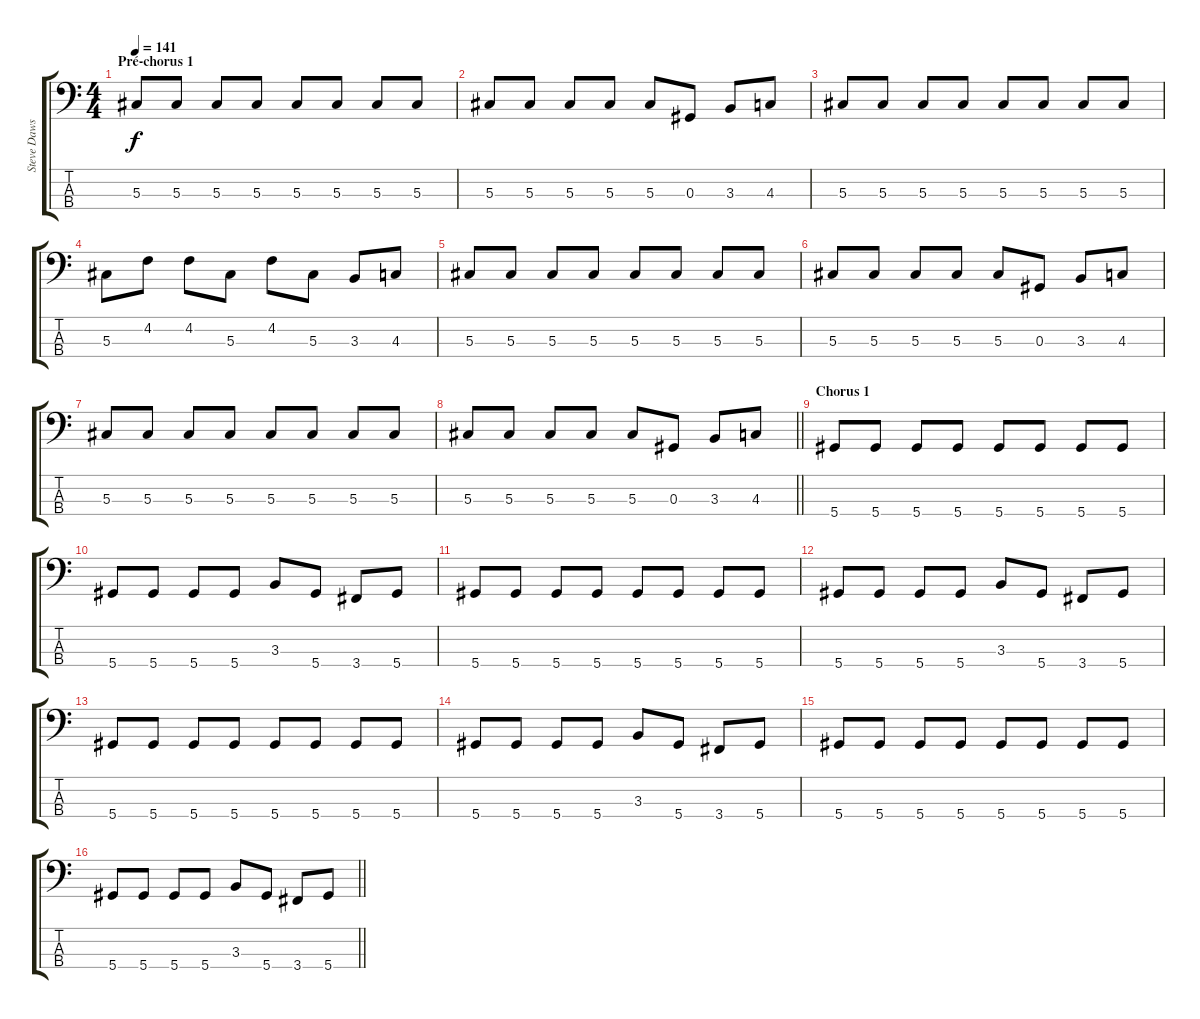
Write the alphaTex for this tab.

\track ("Steve Dawson" "Steve Daws") {instrument electricbassfinger}
\staff {score tabs}
\tuning (Gb2 Db2 Ab1 Eb1) {hide}
\ts (4 4)
\section ("" "Pré-chorus 1")
\tempo 141
\clef f4
\ks c
5.3.8{dy f} 5.3.8 5.3.8 5.3.8 5.3.8 5.3.8 5.3.8 5.3.8 |
5.3.8 5.3.8 5.3.8 5.3.8 5.3.8 0.3.8 3.3.8 4.3.8 |
5.3.8 5.3.8 5.3.8 5.3.8 5.3.8 5.3.8 5.3.8 5.3.8 |
5.3.8 4.2.8 4.2.8 5.3.8 4.2.8 5.3.8 3.3.8 4.3.8 |
5.3.8 5.3.8 5.3.8 5.3.8 5.3.8 5.3.8 5.3.8 5.3.8 |
5.3.8 5.3.8 5.3.8 5.3.8 5.3.8 0.3.8 3.3.8 4.3.8 |
5.3.8 5.3.8 5.3.8 5.3.8 5.3.8 5.3.8 5.3.8 5.3.8 |
\barLineRight lightlight
5.3.8 5.3.8 5.3.8 5.3.8 5.3.8 0.3.8 3.3.8 4.3.8 |
\section ("" "Chorus 1")
5.4.8 5.4.8 5.4.8 5.4.8 5.4.8 5.4.8 5.4.8 5.4.8 |
5.4.8 5.4.8 5.4.8 5.4.8 3.3.8 5.4.8 3.4.8 5.4.8 |
5.4.8 5.4.8 5.4.8 5.4.8 5.4.8 5.4.8 5.4.8 5.4.8 |
5.4.8 5.4.8 5.4.8 5.4.8 3.3.8 5.4.8 3.4.8 5.4.8 |
5.4.8 5.4.8 5.4.8 5.4.8 5.4.8 5.4.8 5.4.8 5.4.8 |
5.4.8 5.4.8 5.4.8 5.4.8 3.3.8 5.4.8 3.4.8 5.4.8 |
5.4.8 5.4.8 5.4.8 5.4.8 5.4.8 5.4.8 5.4.8 5.4.8 |
\barLineRight lightlight
5.4.8 5.4.8 5.4.8 5.4.8 3.3.8 5.4.8 3.4.8 5.4.8
